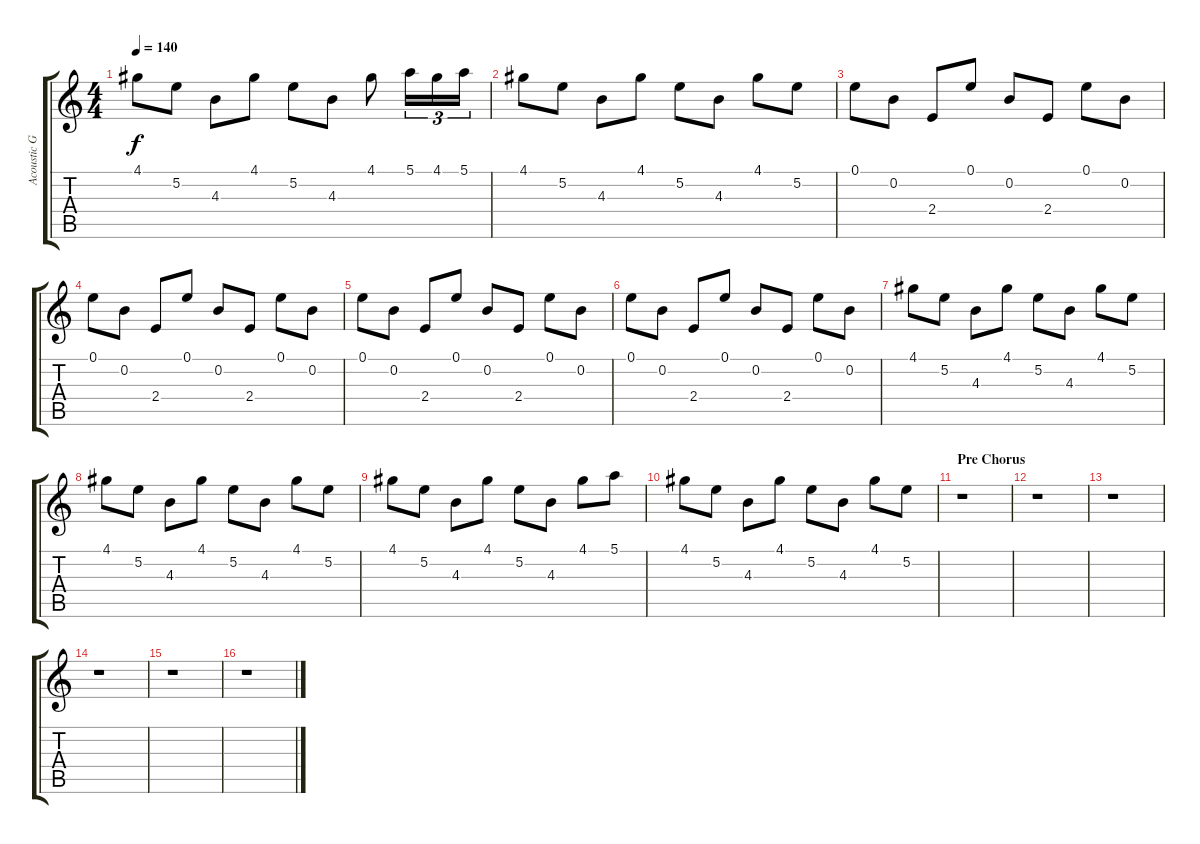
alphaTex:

\track ("Acoustic Guitar - intro" "Acoustic G") {instrument acousticguitarsteel}
\staff {score tabs}
\tuning (E4 B3 G3 D3 A2 E2) {hide}
\ts (4 4)
\tempo 140
\clef g2
\ks c
4.1.8{dy f} 5.2.8 4.3.8 4.1.8 5.2.8 4.3.8 4.1.8 5.1.16{tu (3 2)} 4.1.16{tu (3 2)} 5.1.16{tu (3 2)} |
4.1.8 5.2.8 4.3.8 4.1.8 5.2.8 4.3.8 4.1.8 5.2.8 |
0.1.8 0.2.8 2.4.8 0.1.8 0.2.8 2.4.8 0.1.8 0.2.8 |
0.1.8 0.2.8 2.4.8 0.1.8 0.2.8 2.4.8 0.1.8 0.2.8 |
0.1.8{instrument acousticguitarsteel} 0.2.8 2.4.8 0.1.8 0.2.8 2.4.8 0.1.8 0.2.8 |
0.1.8 0.2.8 2.4.8 0.1.8 0.2.8 2.4.8 0.1.8 0.2.8 |
4.1.8 5.2.8 4.3.8 4.1.8 5.2.8 4.3.8 4.1.8 5.2.8 |
4.1.8 5.2.8 4.3.8 4.1.8 5.2.8 4.3.8 4.1.8 5.2.8 |
4.1.8 5.2.8 4.3.8 4.1.8 5.2.8 4.3.8 4.1.8 5.1.8 |
4.1.8 5.2.8 4.3.8 4.1.8 5.2.8 4.3.8 4.1.8 5.2.8 |
\section ("" "Pre Chorus")
r.1 |
r.1 |
r.1 |
r.1 |
r.1 |
r.1
